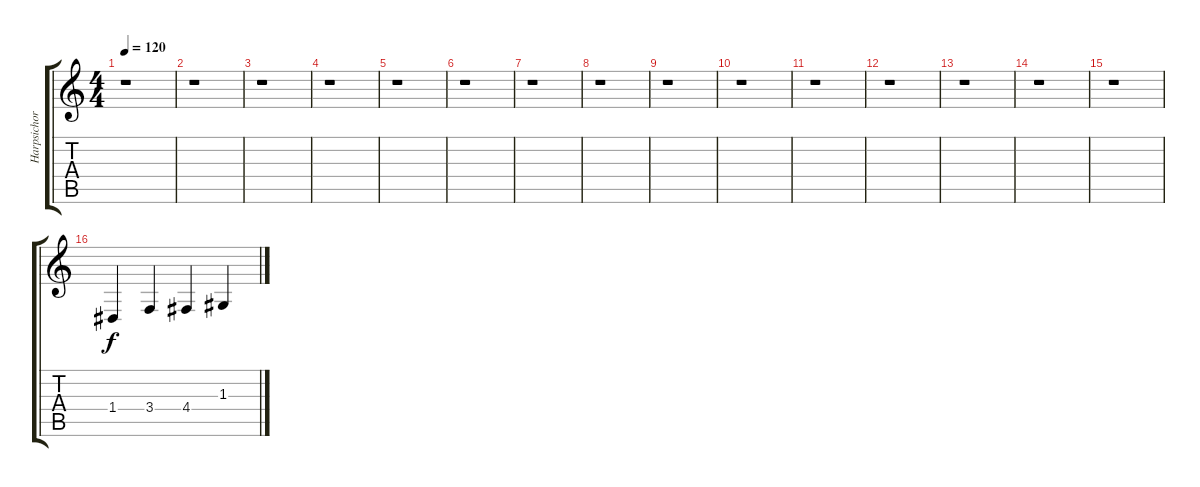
\track ("Harpsichord" "Harpsichor") {instrument harpsichord}
\staff {score tabs}
\tuning (E4 B3 G3 D3 A2 E2) {hide}
\ts (4 4)
\tempo 120
\clef g2
\ks c
r.1{dy f} |
r.1 |
r.1 |
r.1 |
r.1 |
r.1 |
r.1 |
r.1 |
r.1 |
r.1 |
r.1 |
r.1 |
r.1 |
r.1 |
r.1 |
1.4.4 3.4.4 4.4.4 1.3.4
